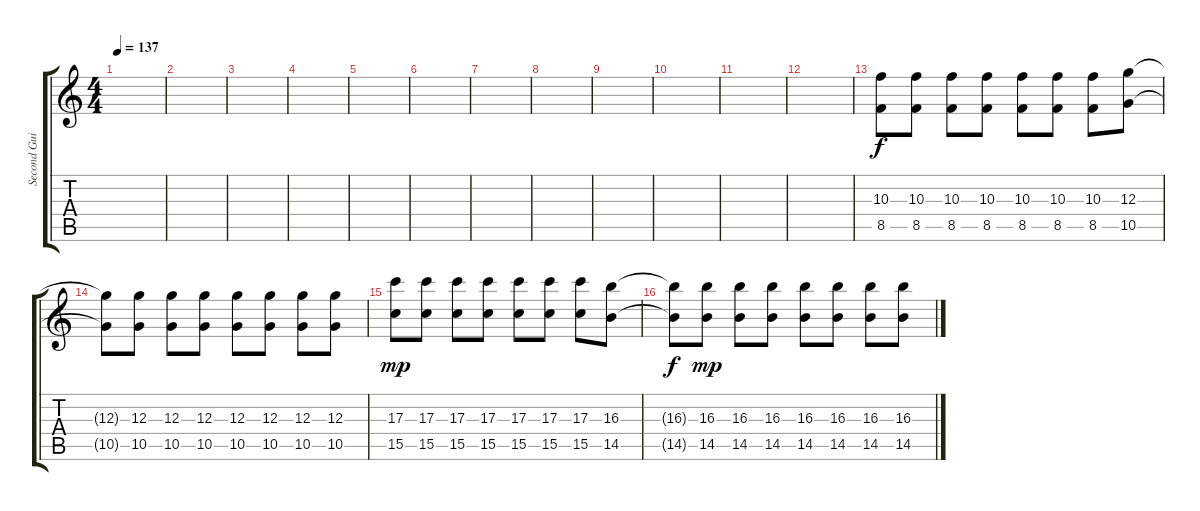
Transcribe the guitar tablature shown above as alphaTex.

\track ("Second Guitar (Réné)" "Second Gui") {instrument overdrivenguitar}
\staff {score tabs}
\tuning (E4 B3 G3 D3 A2 E2) {hide}
\ts (4 4)
\tempo 137
\clef g2
\ks c
|
|
|
|
|
|
|
|
|
|
|
|
(10.3 8.5).8 (10.3 8.5).8 (10.3 8.5).8 (10.3 8.5).8 (10.3 8.5).8 (10.3 8.5).8 (10.3 8.5).8 (12.3 10.5).8 |
(12.3{t} 10.5{t}).8 (12.3 10.5).8 (12.3 10.5).8 (12.3 10.5).8 (12.3 10.5).8 (12.3 10.5).8 (12.3 10.5).8 (12.3 10.5).8 |
(17.3 15.5).8{dy mp} (17.3 15.5).8 (17.3 15.5).8 (17.3 15.5).8 (17.3 15.5).8 (17.3 15.5).8 (17.3 15.5).8 (16.3 14.5).8 |
(16.3{t} 14.5{t}).8{dy f} (16.3 14.5).8{dy mp} (16.3 14.5).8 (16.3 14.5).8 (16.3 14.5).8 (16.3 14.5).8 (16.3 14.5).8 (16.3 14.5).8
